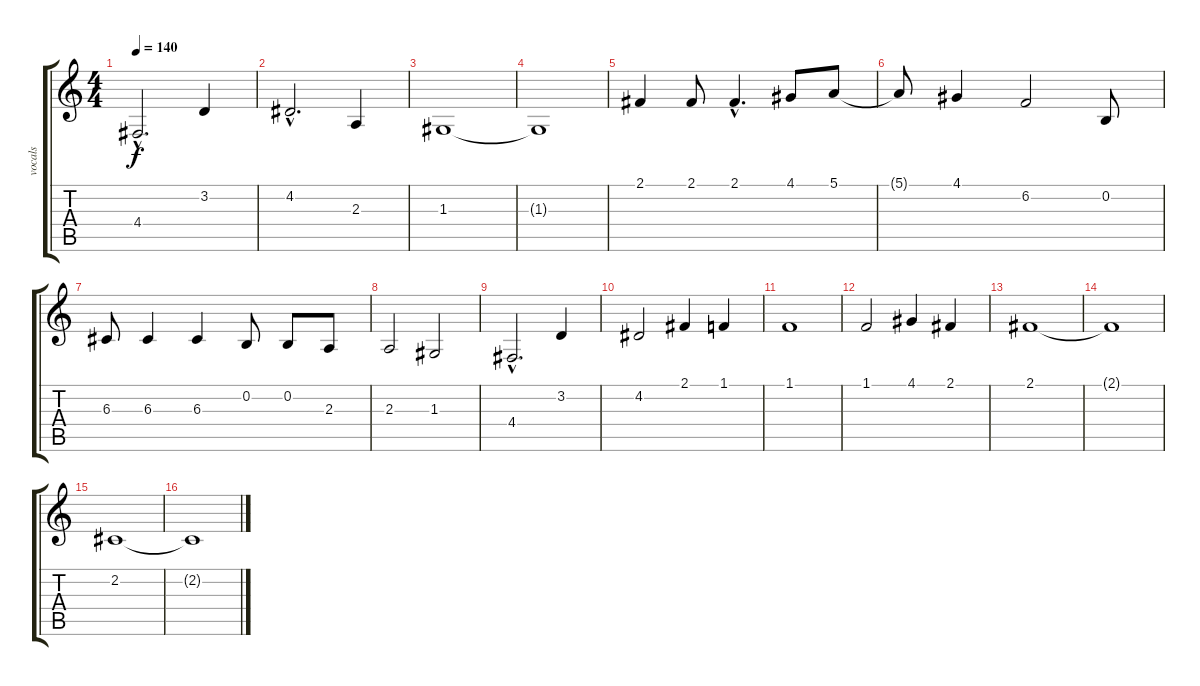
\track ("vocals" "vocals") {instrument oboe}
\staff {score tabs}
\tuning (E4 B3 G3 D3 A2 E2) {hide}
\ts (4 4)
\tempo 140
\clef g2
\ks c
4.4{hac}.2{d dy f} 3.2.4 |
4.2{hac}.2{d} 2.3.4 |
1.3.1 |
1.3{t}.1 |
2.1.4 2.1.8 2.1{hac}.4{d} 4.1.8 5.1.8 |
5.1{t}.8 4.1.4 6.2.2 0.2.8 |
6.3.8 6.3.4 6.3.4 0.2.8 0.2.8 2.3.8 |
2.3.2 1.3.2 |
4.4{hac}.2{d} 3.2.4 |
4.2.2 2.1.4 1.1.4 |
1.1.1 |
1.1.2 4.1.4 2.1.4 |
2.1.1 |
2.1{t}.1 |
2.2.1 |
2.2{t}.1
